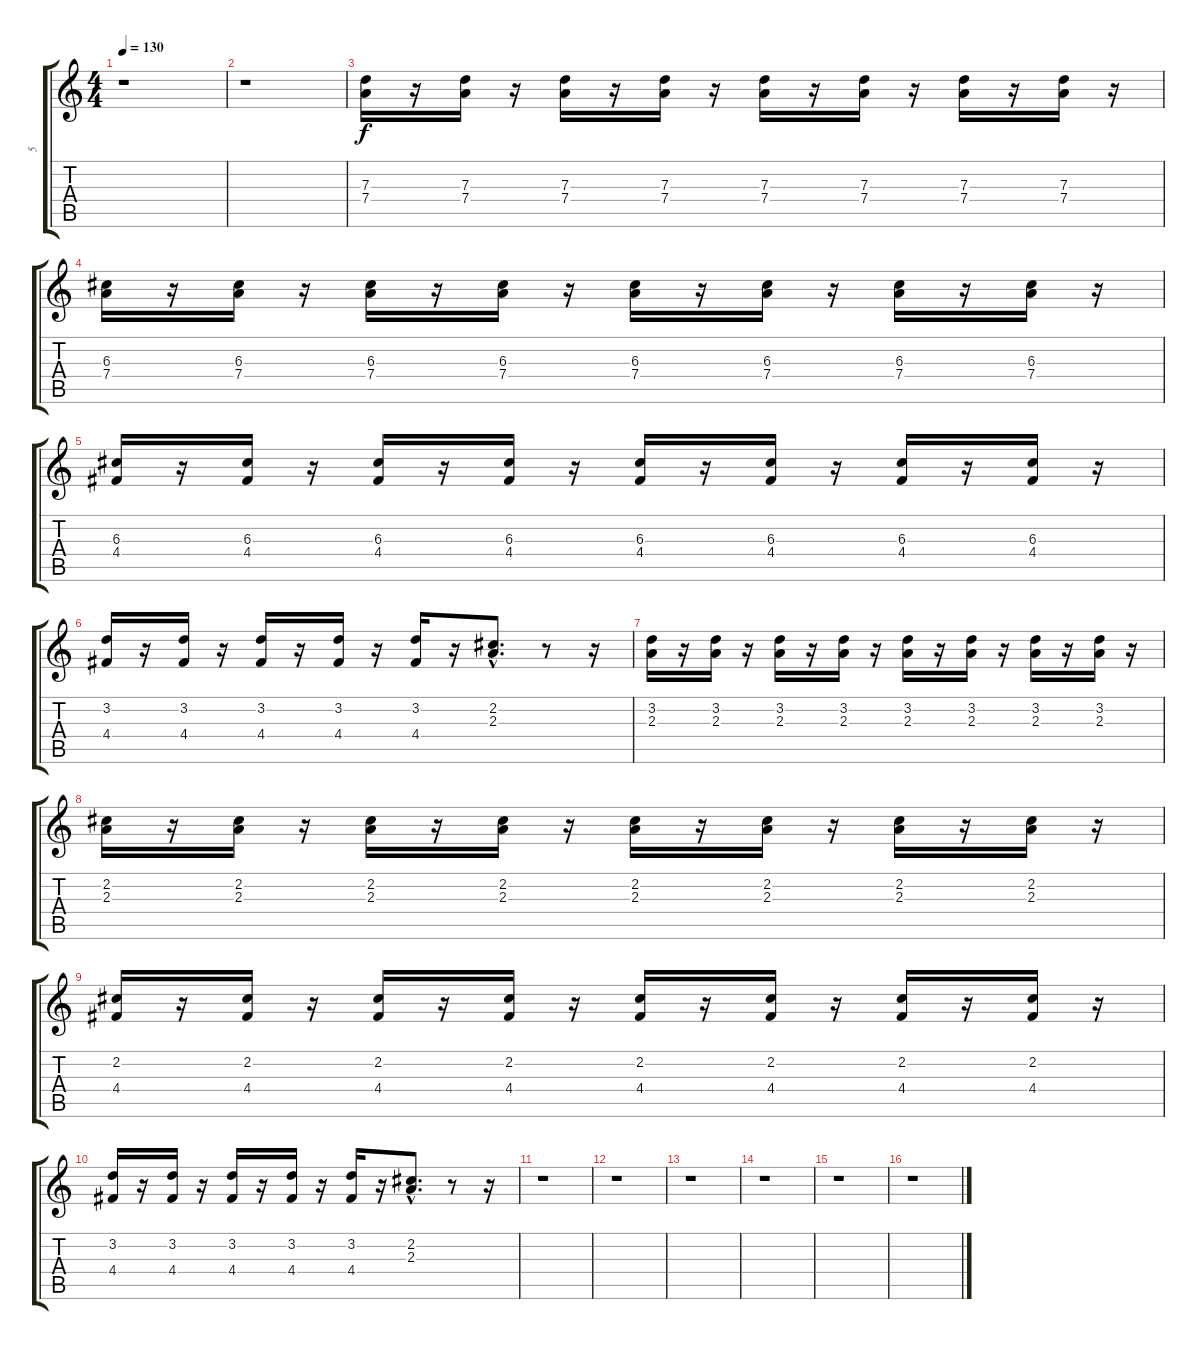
\track ("5" "5") {instrument overdrivenguitar}
\staff {score tabs}
\tuning (E4 B3 G3 D3 A2 E2) {hide}
\ts (4 4)
\tempo 130
\clef g2
\ks c
r.1{dy f} |
r.1 |
(7.3 7.4).16 r.16 (7.3 7.4).16 r.16 (7.3 7.4).16 r.16 (7.3 7.4).16 r.16 (7.3 7.4).16 r.16 (7.3 7.4).16 r.16 (7.3 7.4).16 r.16 (7.3 7.4).16 r.16 |
(6.3 7.4).16 r.16 (6.3 7.4).16 r.16 (6.3 7.4).16 r.16 (6.3 7.4).16 r.16 (6.3 7.4).16 r.16 (6.3 7.4).16 r.16 (6.3 7.4).16 r.16 (6.3 7.4).16 r.16 |
(6.3 4.4).16 r.16 (6.3 4.4).16 r.16 (6.3 4.4).16 r.16 (6.3 4.4).16 r.16 (6.3 4.4).16 r.16 (6.3 4.4).16 r.16 (6.3 4.4).16 r.16 (6.3 4.4).16 r.16 |
(3.2 4.4).16 r.16 (3.2 4.4).16 r.16 (3.2 4.4).16 r.16 (3.2 4.4).16 r.16 (3.2 4.4).16 r.16 (2.2{hac} 2.3{hac}).8{d} r.8 r.16 |
(3.2 2.3).16 r.16 (3.2 2.3).16 r.16 (3.2 2.3).16 r.16 (3.2 2.3).16 r.16 (3.2 2.3).16 r.16 (3.2 2.3).16 r.16 (3.2 2.3).16 r.16 (3.2 2.3).16 r.16 |
(2.2 2.3).16 r.16 (2.2 2.3).16 r.16 (2.2 2.3).16 r.16 (2.2 2.3).16 r.16 (2.2 2.3).16 r.16 (2.2 2.3).16 r.16 (2.2 2.3).16 r.16 (2.2 2.3).16 r.16 |
(2.2 4.4).16 r.16 (2.2 4.4).16 r.16 (2.2 4.4).16 r.16 (2.2 4.4).16 r.16 (2.2 4.4).16 r.16 (2.2 4.4).16 r.16 (2.2 4.4).16 r.16 (2.2 4.4).16 r.16 |
(3.2 4.4).16 r.16 (3.2 4.4).16 r.16 (3.2 4.4).16 r.16 (3.2 4.4).16 r.16 (3.2 4.4).16 r.16 (2.2{hac} 2.3{hac}).8{d} r.8 r.16 |
r.1 |
r.1 |
r.1 |
r.1 |
r.1 |
r.1
